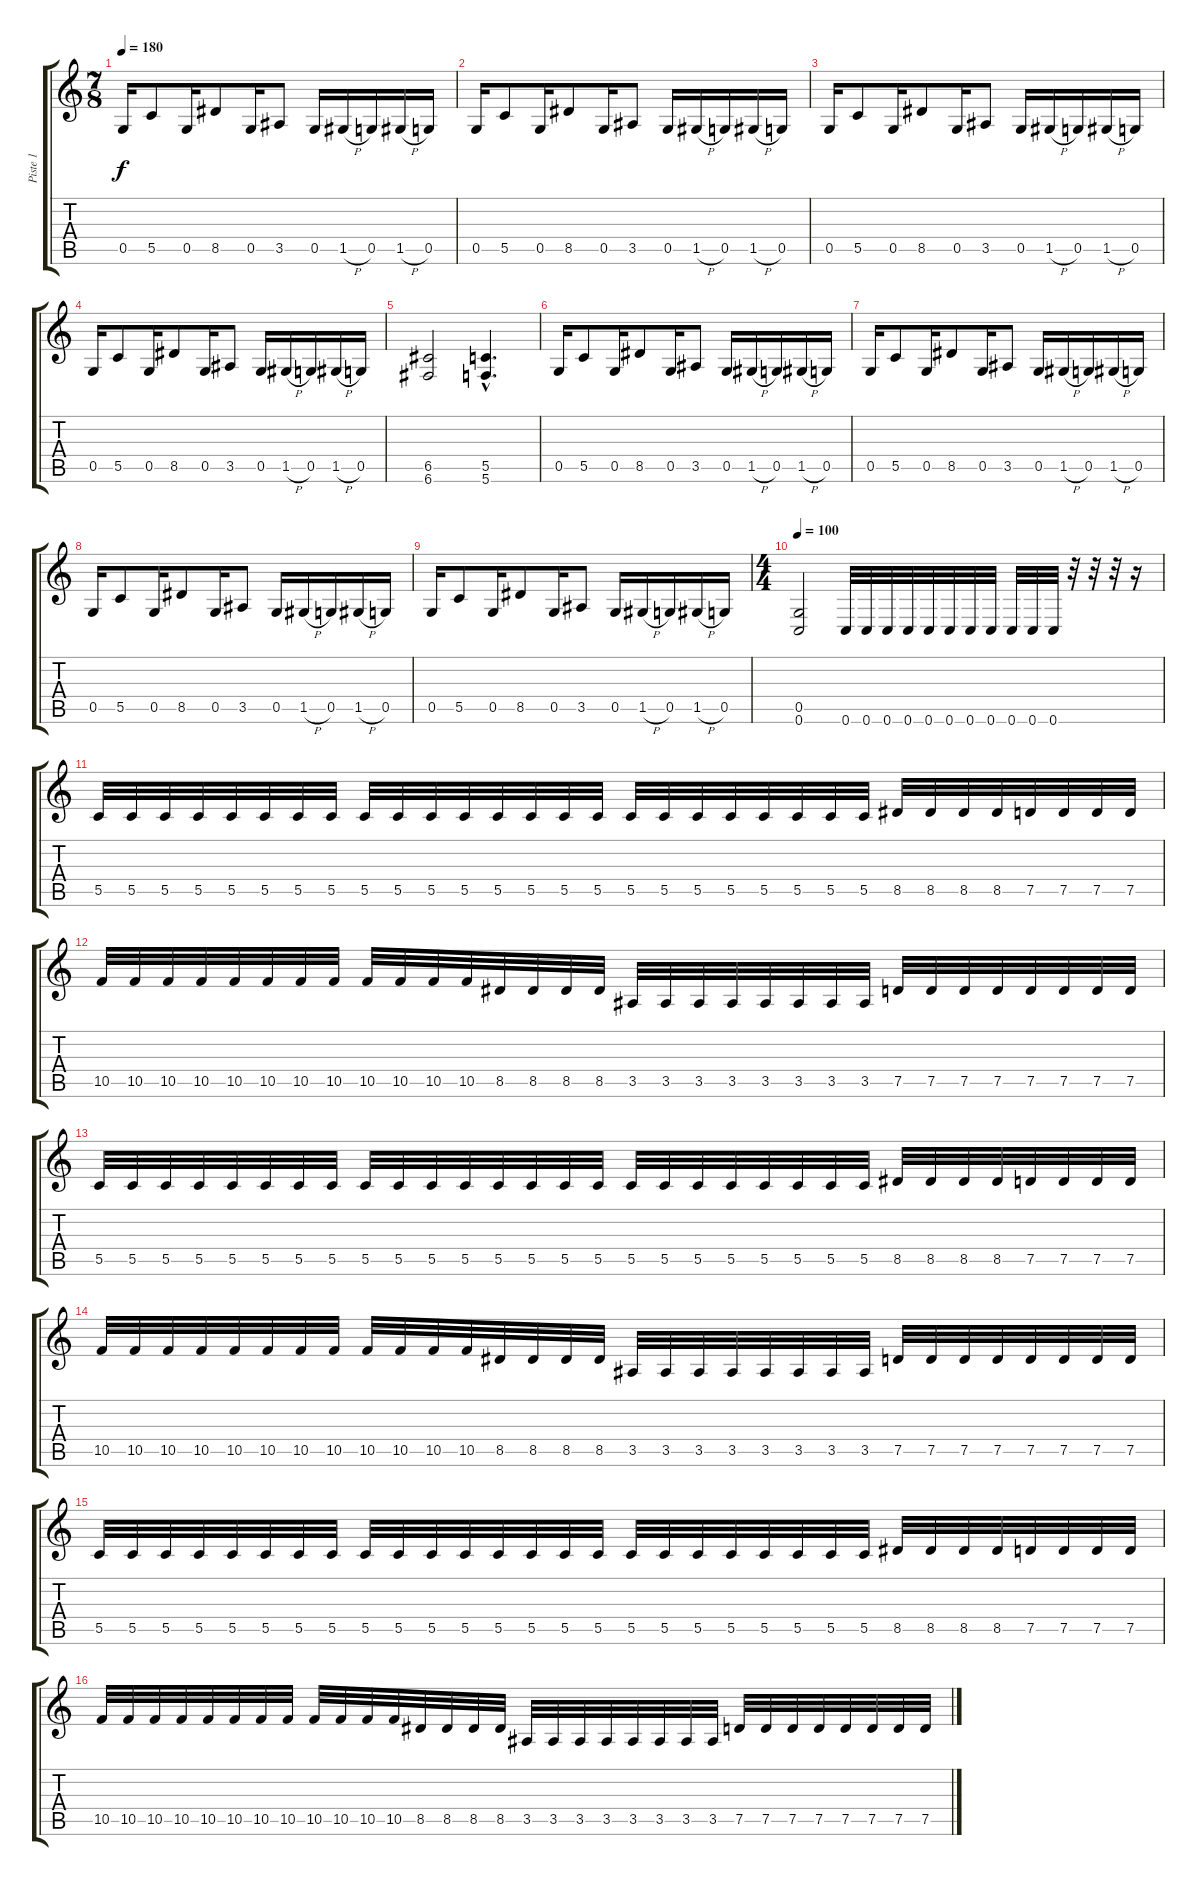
\track ("Piste 1" "Piste 1") {instrument distortionguitar}
\staff {score tabs}
\tuning (D4 A3 F3 C3 G2 C2) {hide}
\ts (7 8)
\tempo 180
\clef g2
\ks c
0.5.16{dy f instrument distortionguitar} 5.5.8 0.5.16 8.5.8 0.5.16 3.5.8 0.5.16 1.5{h}.16 0.5.16 1.5{h}.16 0.5.16 |
0.5.16 5.5.8 0.5.16 8.5.8 0.5.16 3.5.8 0.5.16 1.5{h}.16 0.5.16 1.5{h}.16 0.5.16 |
0.5.16 5.5.8 0.5.16 8.5.8 0.5.16 3.5.8 0.5.16 1.5{h}.16 0.5.16 1.5{h}.16 0.5.16 |
0.5.16 5.5.8 0.5.16 8.5.8 0.5.16 3.5.8 0.5.16 1.5{h}.16 0.5.16 1.5{h}.16 0.5.16 |
(6.5 6.6).2 (5.5{hac} 5.6{hac}).4{d} |
0.5.16 5.5.8 0.5.16 8.5.8 0.5.16 3.5.8 0.5.16 1.5{h}.16 0.5.16 1.5{h}.16 0.5.16 |
0.5.16 5.5.8 0.5.16 8.5.8 0.5.16 3.5.8 0.5.16 1.5{h}.16 0.5.16 1.5{h}.16 0.5.16 |
0.5.16 5.5.8 0.5.16 8.5.8 0.5.16 3.5.8 0.5.16 1.5{h}.16 0.5.16 1.5{h}.16 0.5.16 |
0.5.16 5.5.8 0.5.16 8.5.8 0.5.16 3.5.8 0.5.16 1.5{h}.16 0.5.16 1.5{h}.16 0.5.16 |
\ts (4 4)
\tempo 100
(0.5 0.6).2 0.6.32 0.6.32 0.6.32 0.6.32 0.6.32 0.6.32 0.6.32 0.6.32 0.6.32 0.6.32 0.6.32 r.32 r.32 r.32 r.16 |
5.5.32 5.5.32 5.5.32 5.5.32 5.5.32 5.5.32 5.5.32 5.5.32 5.5.32 5.5.32 5.5.32 5.5.32 5.5.32 5.5.32 5.5.32 5.5.32 5.5.32 5.5.32 5.5.32 5.5.32 5.5.32 5.5.32 5.5.32 5.5.32 8.5.32 8.5.32 8.5.32 8.5.32 7.5.32 7.5.32 7.5.32 7.5.32 |
10.5.32 10.5.32 10.5.32 10.5.32 10.5.32 10.5.32 10.5.32 10.5.32 10.5.32 10.5.32 10.5.32 10.5.32 8.5.32 8.5.32 8.5.32 8.5.32 3.5.32 3.5.32 3.5.32 3.5.32 3.5.32 3.5.32 3.5.32 3.5.32 7.5.32 7.5.32 7.5.32 7.5.32 7.5.32 7.5.32 7.5.32 7.5.32 |
5.5.32 5.5.32 5.5.32 5.5.32 5.5.32 5.5.32 5.5.32 5.5.32 5.5.32 5.5.32 5.5.32 5.5.32 5.5.32 5.5.32 5.5.32 5.5.32 5.5.32 5.5.32 5.5.32 5.5.32 5.5.32 5.5.32 5.5.32 5.5.32 8.5.32 8.5.32 8.5.32 8.5.32 7.5.32 7.5.32 7.5.32 7.5.32 |
10.5.32 10.5.32 10.5.32 10.5.32 10.5.32 10.5.32 10.5.32 10.5.32 10.5.32 10.5.32 10.5.32 10.5.32 8.5.32 8.5.32 8.5.32 8.5.32 3.5.32 3.5.32 3.5.32 3.5.32 3.5.32 3.5.32 3.5.32 3.5.32 7.5.32 7.5.32 7.5.32 7.5.32 7.5.32 7.5.32 7.5.32 7.5.32 |
5.5.32 5.5.32 5.5.32 5.5.32 5.5.32 5.5.32 5.5.32 5.5.32 5.5.32 5.5.32 5.5.32 5.5.32 5.5.32 5.5.32 5.5.32 5.5.32 5.5.32 5.5.32 5.5.32 5.5.32 5.5.32 5.5.32 5.5.32 5.5.32 8.5.32 8.5.32 8.5.32 8.5.32 7.5.32 7.5.32 7.5.32 7.5.32 |
10.5.32 10.5.32 10.5.32 10.5.32 10.5.32 10.5.32 10.5.32 10.5.32 10.5.32 10.5.32 10.5.32 10.5.32 8.5.32 8.5.32 8.5.32 8.5.32 3.5.32 3.5.32 3.5.32 3.5.32 3.5.32 3.5.32 3.5.32 3.5.32 7.5.32 7.5.32 7.5.32 7.5.32 7.5.32 7.5.32 7.5.32 7.5.32
